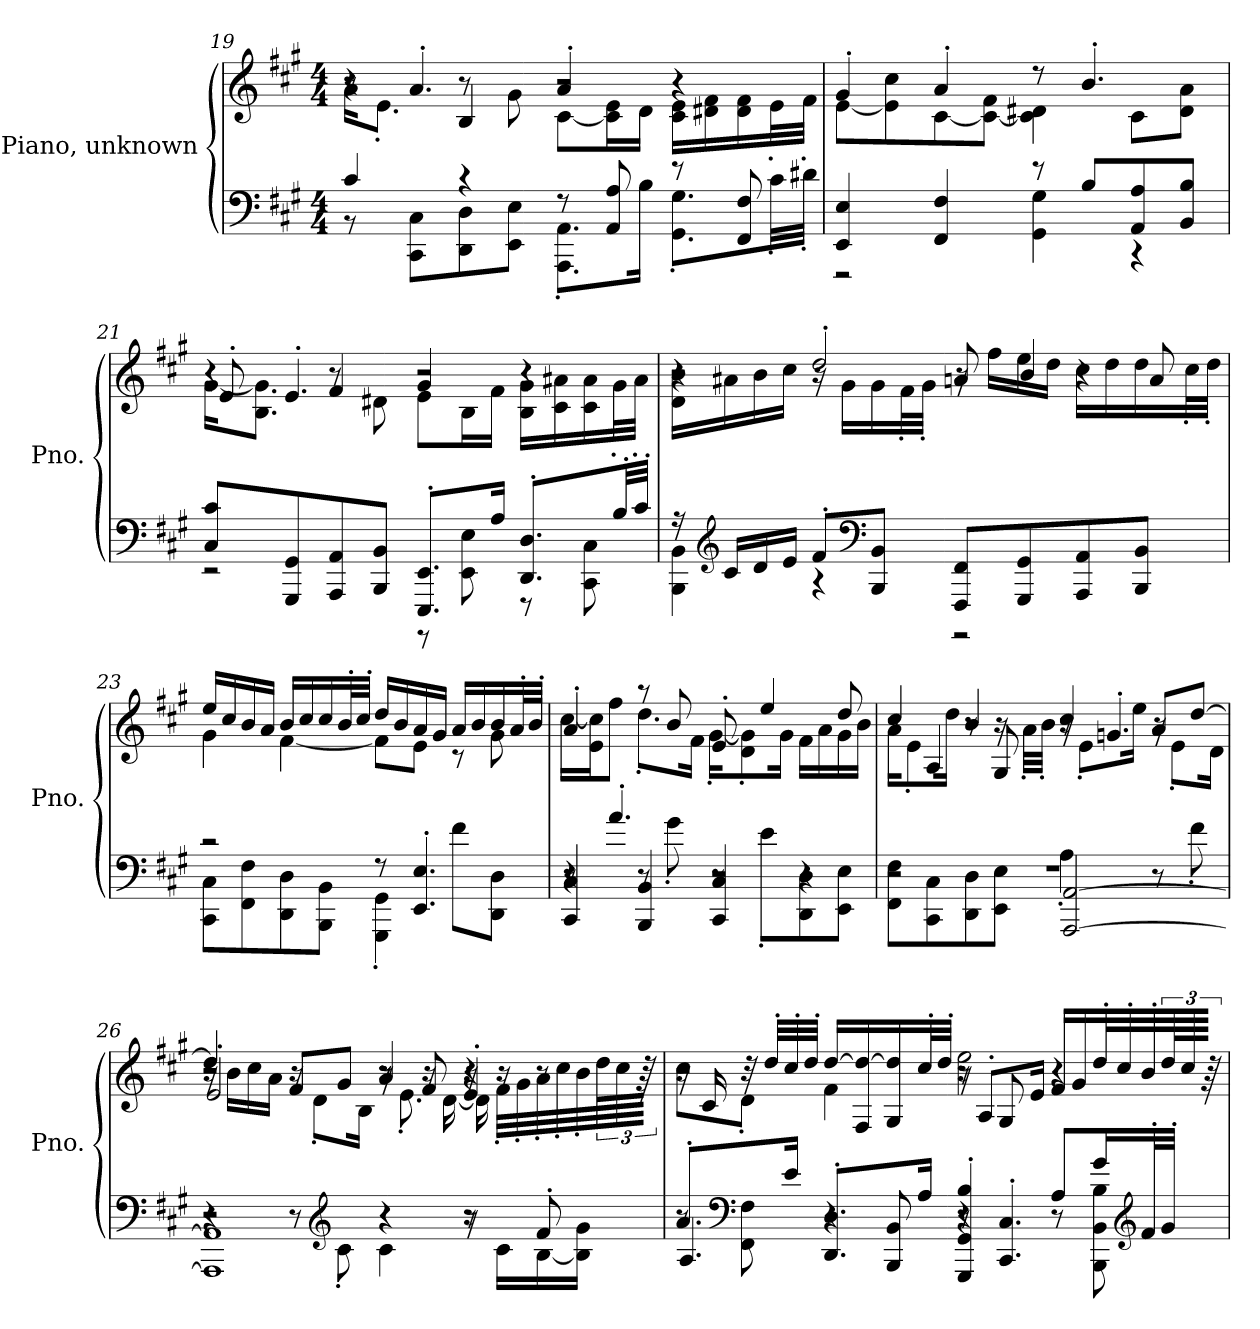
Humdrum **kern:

**kern	**kern
*part1	*part1
*staff2	*staff1
*I"Piano, unknown	*
*I'Pno.	*
!!LO:LB:g=z
*clefF4	*clefG2
*k[f#c#g#]	*k[f#c#g#]
*M4/4	*M4/4
=19	=19
*^	*^
*	*	*	*^
4c#/	8r	8r	16a\KL	4r
.	.	.	8.e'\J	.
.	8CC#\ 8C#\L	4.a'/	.	.
4r	8DD\ 8D\	.	8r	4B/
.	8EE\ 8E\J	.	8g#\	.
8r	8.AAA\' 8.AA\'L	4a'/	[8c#\L	2r
8AA/ 8A/	.	.	16c#\] 16e\L	.
.	16B\Jk	.	16d\JJ	.
8r	8.GG#\' 8.G#\'L	4r	16c#\ 16e\LL	.
.	.	.	16d#X\ 16f#\	.
8FF#/ 8F#/	.	.	16d#\ 16f#\	.
.	32c#'\LL	.	32e'\L	.
.	32d#X'\JJJ	.	32f#'\JJJ	.
*	*	*	*v	*v
=20	=20	=20	=20
4EE/ 4E/	2r	4g#'/	[8e\L
.	.	.	8e\] 8cc#\
4FF#/ 4F#/	.	4a'/	[8c#\
.	.	.	8c#\_ 8f#\J
8r	4GG#\ 4G#\	8r	4c#\] 4d#X\
8B/L	.	4.b'/	.
8AA/ 8A/	4r	.	8c#\L
8BB/ 8B/J	.	.	8d#\ 8a\J
!!LO:PB:g=z
=21	=21	=21	=21
*	*	*	*^
8C#/ 8c#/L	2r	4r	[16g#\KL	8e'/
.	.	.	8.B\ 8.g#\]J	.
8GGG#/ 8GG#/	.	.	.	4.e'/
8AAA/ 8AA/	.	4f#/	8r	.
8BBB/ 8BB/J	.	.	8d#X\	.
8.EEE/' 8.EE/'L	8r	2r	8e\L	4g#/
.	8EE\ 8E\	.	16B\L	.
16A/Jk	.	.	16f#\JJ	.
8.DD/' 8.D/'L	8r	.	16B\ 16g#\LL	4r
.	.	.	16c#\ 16a#X\	.
.	8CC#\ 8C#\	.	16c#\ 16a#\	.
32B'/LL	.	.	32g#'\L	.
32c#'/JJJ	.	.	32a#'\JJJ	.
=22	=22	=22	=22	=22
16r	4BBB\ 4BB\	4r	16d\ 16b\LL	2r
*clefG2	*	*	*	*
16c#/LL	.	.	16a#X\	.
16d/	.	.	16b\	.
16e/JJ	.	.	16cc#\JJ	.
8f#'/L	4r	2dd'/	16r	.
.	.	.	16g#\LL	.
*clefF4	*	*	*	*
8BBB/ 8BB/J	.	.	16g#\	.
.	.	.	32f#'\L	.
.	.	.	32g#'\JJJ	.
8FFF#/ 8FF#/L	2r	.	16r	8an/
.	.	.	16ff#\LL	.
8GGG#/ 8GG#/	.	.	16ee\	4b/
.	.	.	16dd\JJ	.
8AAA/ 8AA/	.	4r	16cc#\LL	.
.	.	.	16dd\	.
8BBB/ 8BB/J	.	.	16dd\	8a/
.	.	.	32cc#'\L	.
.	.	.	32dd'\JJJ	.
*	*	*	*v	*v
!!LO:LB:g=z
=23	=23	=23	=23
2r	8CC#\ 8C#\L	16ee/LL	4g#\
.	.	16cc#/	.
.	8FF#\ 8F#\	16b/	.
.	.	16a/JJ	.
.	8DD\ 8D\	16b/LL	[4f#\
.	.	16cc#/	.
.	8BBB\ 8BB\J	16cc#/	.
.	.	32b'/L	.
.	.	32cc#'/JJJ	.
8r	4GGG#\' 4GG#\'	16dd/LL	8f#\L]
.	.	16b/	.
4.EE/' 4.E/'	.	16a/	8e\J
.	.	16g#/JJ	.
.	8f#\L	16a/LL	8r
.	.	16b/	.
.	8DD\ 8D\J	16b/	8g#\
.	.	32a'/L	.
.	.	32b'/JJJ	.
=24	=24	=24	=24
*	*^	*	*
8r	4r	4CC#/ 4C#/	4a'/	[16cc#\LL
.	.	.	.	16e\ 16cc#\]J
4.a'/	.	.	.	8ff#\J
.	8r	4BBB/ 4BB/	8r	8.dd'\L
.	8g#'\	.	8b/	.
.	.	.	.	16f#\Jk
2r	8r	4CC#/ 4C#/	8e'/	[16g#'\KL
.	.	.	.	8d\' 8g#\]'
.	8e'\L	.	4ee/	.
.	.	.	.	16g#\Jk
.	8DD\ 8D\	4r	.	16f#\LL
.	.	.	.	16a\
.	8EE\ 8E\J	.	8dd/	16g#\
.	.	.	.	16b\JJ
!!LO:LB:g=z
=25	=25	=25	=25	=25
*	*	*	*	*^
1r	8FF#\ 8F#\L	2r	4cc#/	16a\KL	8r
.	.	.	.	8e'\	.
.	8CC#\ 8C#\	.	.	.	4A/
.	.	.	.	16dd\Jk	.
.	8DD\ 8D\	.	4b/	8r	.
.	8EE\ 8E\J	.	.	16r	8G#/
.	.	.	.	32a'\LLL	.
.	.	.	.	32b'\JJJ	.
.	4A'\	[2AAA/ [2AA/	4cc#/	16r	8r
.	.	.	.	8e'\L	.
.	.	.	.	.	4.gn'/
.	.	.	.	16ee\Jk	.
.	8r	.	8a/L	16r	.
.	.	.	.	8e'\L	.
.	8f#'\	.	[8dd/J	.	.
.	.	.	.	16d\Jk	.
=26	=26	=26	=26	=26	=26
*	*	*	*	*	*^
2r	4r	1AAA] 1AA]	4dd/]	16r	2e'/	2r
.	.	.	.	16b\LL	.	.
.	.	.	.	16cc#\	.	.
.	.	.	.	16a\JJ	.	.
.	8r	.	8f#/L	16r	.	.
.	.	.	.	8d'\L	.	.
*clefG2	*	*	*	*	*	*
.	8c#'\	.	8g#/J	.	.	.
.	.	.	.	16B\Jk	.	.
4r	4c#\	.	4a/	16r	8r	8r
.	.	.	.	8.e'\	.	.
.	.	.	.	.	8f#/	16r
.	.	.	.	.	.	[16d\
8r	16r	.	4e'/	16r	4r	16d\]
.	16c#\LL	.	.	32f#'\LLL	.	16r
.	.	.	.	32g#'\	.	.
8f#'/	[16B\	.	.	32a'\	.	8r
.	.	.	.	32cc#'\	.	.
.	16B\] 16g#\JJ	.	.	32b'\	.	.
.	.	.	.	96dd\L	.	.
.	.	.	.	96cc#\JJJJ	.	.
.	.	.	.	96r	.	.
*	*	*	*	*	*v	*v
!!LO:LB:g=z
=27	=27	=27	=27	=27	=27
8.a'/L	8r	4.A/	16r	8cc#\L	2r
.	.	.	16c#/	.	.
*clefF4	*	*	*	*	*
.	8FF#\ 8F#\	.	32r	8d'\J	.
.	.	.	32dd'/LLL	.	.
16e/Jk	.	.	32cc#'/	.	.
.	.	.	32dd'/JJJ	.	.
8.DD/' 8.D/'L	4r	.	[16dd/LL	4f#\	.
.	.	.	16F#/ 16dd/_	.	.
.	.	8BBB/ 8BB/	16G#/ 16dd/]	.	.
16A/Jk	.	.	32cc#'/L	.	.
.	.	.	32dd'/JJJ	.	.
4GGG#/' 4GG#/' 4B/'	4r	8r	16r	2ee\	8r
.	.	.	8A'/L	.	.
.	.	4.CC#/' 4.C#/'	.	.	8G#/
.	.	.	16e/Jk	.	.
8A/L	8r	.	16f#/LL	.	4r
.	.	.	16g#/	.	.
16g#/L	8BBB\ 8BB\ 8B\	.	32dd'/L	.	.
.	.	.	32cc#'/	.	.
*clefG2	*	*	*	*	*
32f#'/L	.	.	32b'/	.	.
32g#'/JJJ	.	.	96dd/L	.	.
.	.	.	96cc#/JJJJ	.	.
.	.	.	96r	.	.
*v	*v	*v	*	*	*
*	*v	*v	*v
=	=
*-	*-
